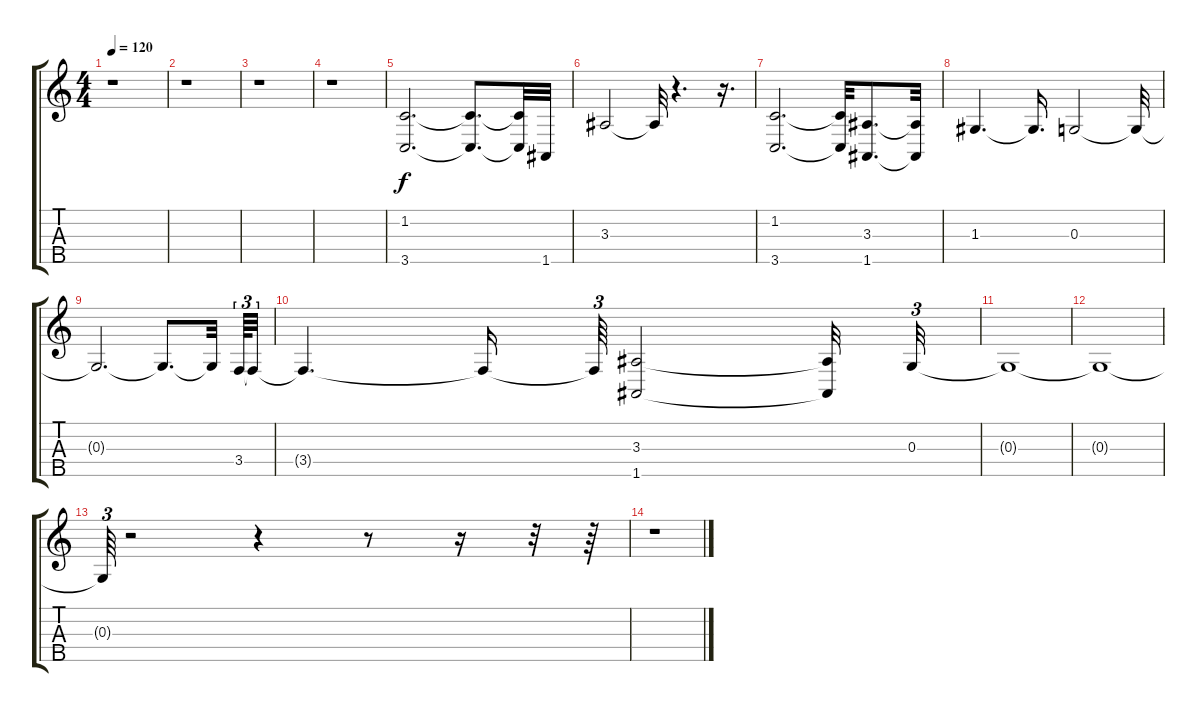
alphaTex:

\track "" {instrument synthstrings2}
\staff {score tabs}
\tuning (E4 B3 G3 D3 A2) {hide}
\ts (4 4)
\tempo 120
\clef g2
\ks c
r.1{dy f} |
r.1 |
r.1 |
r.1 |
(1.2 3.5).2{d} (1.2{t} 3.5{t}).8{d} (1.2{t} 3.5{t}).32 1.5.32 |
3.3.2 3.3{t}.32 r.4{d} r.16{d} |
(1.2 3.5).2{d} (1.2{t} 3.5{t}).32 (3.3 1.5).8{d} (3.3{t} 1.5{t}).32 |
1.3.4{d} 1.3{t}.16{d} 0.3.2 0.3{t}.32 |
0.3{t}.2{d} 0.3{t}.8{d} 0.3{t}.32{beam splitsecondary} 3.4.64{tu (3 2)} 3.4{t}.32{tu (3 2)} |
3.4{t}.4{d} 3.4{t}.16 3.4{t}.64{tu (3 2)} (3.3 1.5).2 (3.3{t} 1.5{t}).32 0.3.32{tu (3 2)} |
0.3{t}.1 |
0.3{t}.1 |
0.3{t}.64{tu (3 2)} r.2 r.4 r.8 r.16 r.32 r.64 |
r.1
